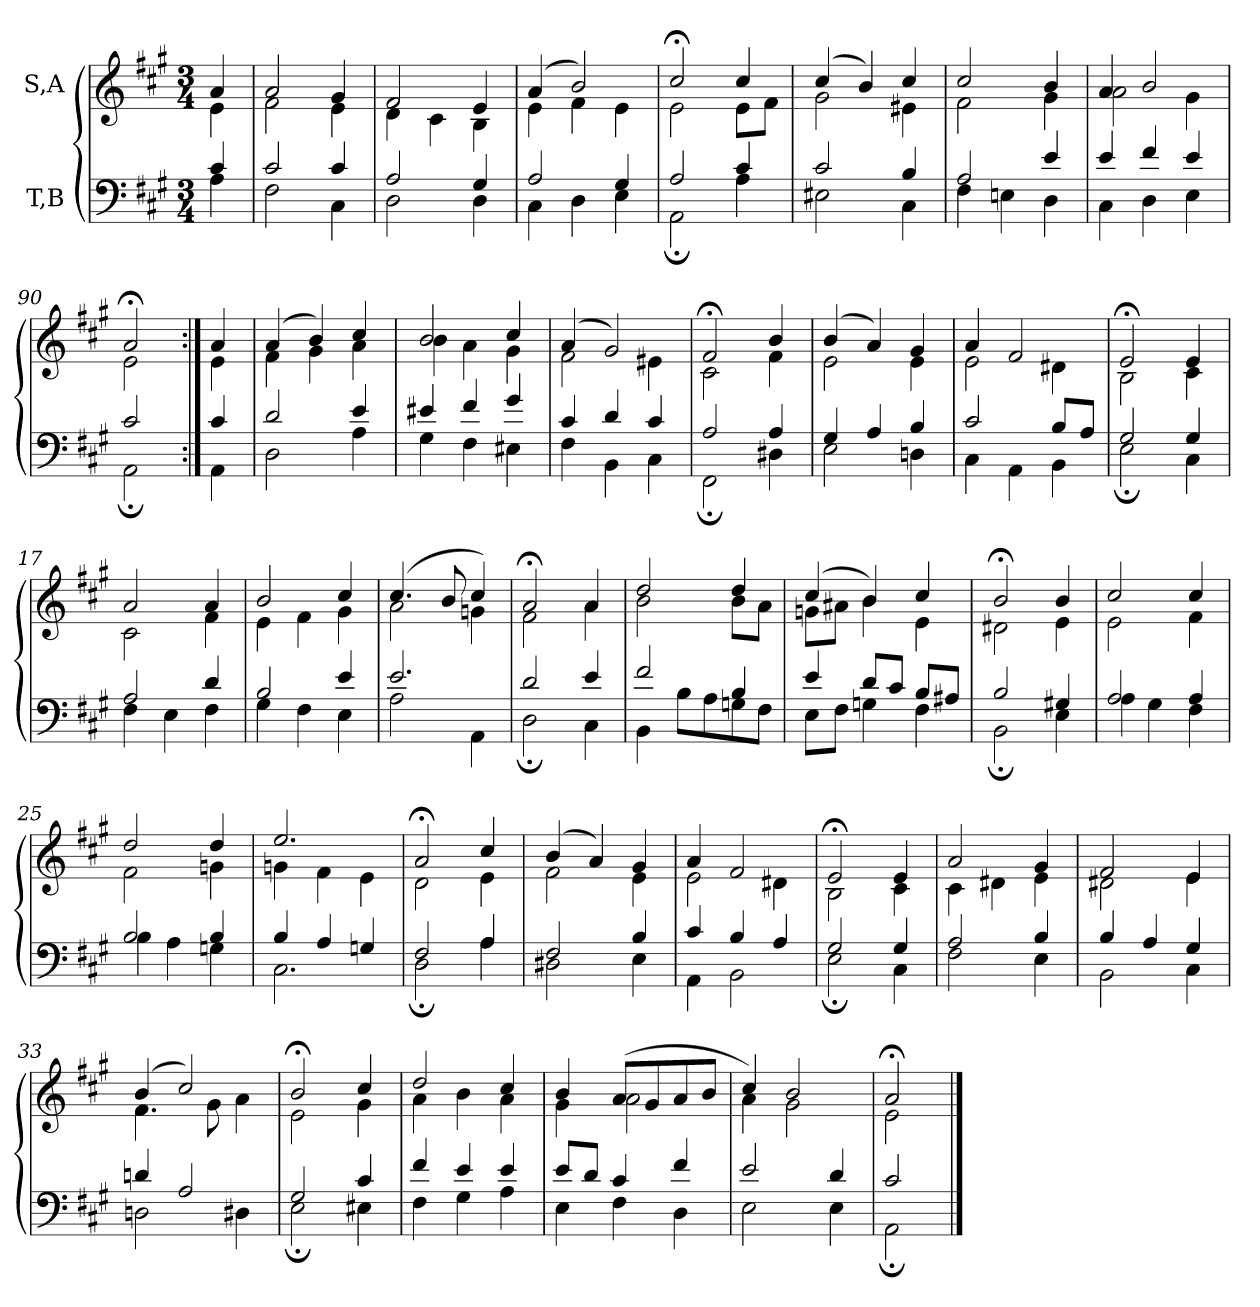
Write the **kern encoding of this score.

**kern	**kern
*part2	*part1
*staff2	*staff1
*I"T,B	*I"S,A
*clefF4	*clefG2
*k[f#c#g#]	*k[f#c#g#]
*M3/4	*M3/4
=	=
*^	*^
4c#	4A	4a	4e
=1	=1	=1	=1
2c#	2F#	2a	2f#
4c#	4C#	4g#	4e
=2	=2	=2	=2
2A	2D	2f#	4d
.	.	.	4c#
4G#	4D	4e	4B
=3	=3	=3	=3
2A	4C#	(>4a	4e
.	4D	2b)	4f#
4G#	4E	.	4e
=4	=4	=4	=4
2A	2AA;	2cc#;<	2e
4c#	4A	4cc#	8eL
.	.	.	8f#J
=5	=5	=5	=5
2c#	2E#X	(>4cc#	2g#
.	.	4b)	.
4B	4C#	4cc#	4e#X
=6	=6	=6	=6
2A	4F#	2cc#	2f#
.	4En	.	.
4e	4D	4b	4g#
=7	=7	=7	=7
4e	4C#	4a	2a
4f#	4D	2b	.
4e	4E	.	4g#
=90	=90	=90	=90
2c#	2AA;	2a;<	2e
=91:|!	=91:|!	=91:|!	=91:|!
4c#	4AA	4a	4e
=10	=10	=10	=10
2d	2D	(>4a	4f#
.	.	4b)	4g#
4e	4A	4cc#	4a
=11	=11	=11	=11
4e#X	4G#	2b	4b
4f#	4F#	.	4a
4g#	4E#X	4cc#	4g#
=12	=12	=12	=12
4c#	4F#	(>4a	2f#
4d	4BB	2g#)	.
4c#	4C#	.	4e#X
=13	=13	=13	=13
2A	2FF#;	2f#;<	2c#
4A	4D#X	4b	4f#
=14	=14	=14	=14
4G#	2E	(>4b	2e
4A	.	4a)	.
4B	4Dn	4g#	4e
=15	=15	=15	=15
2c#	4C#	4a	2e
.	4AA	2f#	.
8BL	4BB	.	4d#X
8AJ	.	.	.
=16	=16	=16	=16
2G#	2E;	2e;<	2B
4G#	4C#	4e	4c#
=17	=17	=17	=17
2A	4F#	2a	2c#
.	4E	.	.
4d	4F#	4a	4f#
=18	=18	=18	=18
2B	4G#	2b	4e
.	4F#	.	4f#
4e	4E	4cc#	4g#
=19	=19	=19	=19
2.e	2A	(>4.cc#	2a
.	.	8b	.
.	4AA	4cc#)	4gn
=20	=20	=20	=20
2d	2D;	2a;<	2f#
4e	4C#	4a	4a
=21	=21	=21	=21
2f#	4BB	2dd	2b
.	8BL	.	.
.	8A	.	.
4B	8Gn	4dd	8bL
.	8F#J	.	8aJ
=22	=22	=22	=22
4e	8EL	(>4cc#	8gnL
.	8F#J	.	8a#XJ
8dL	4Gn	4b)	4b
8c#J	.	.	.
8BL	4F#	4cc#	4e
8A#XJ	.	.	.
=23	=23	=23	=23
2B	2BB;	2b;<	2d#X
4G#X	4E	4b	4e
=24	=24	=24	=24
2A	4A	2cc#	2e
.	4G#	.	.
4A	4F#	4cc#	4f#
=25	=25	=25	=25
2B	4B	2dd	2f#
.	4A	.	.
4B	4Gn	4dd	4gn
=26	=26	=26	=26
4B	2.C#	2.ee	4gn
4A	.	.	4f#
4Gn	.	.	4e
=27	=27	=27	=27
2F#	2D;	2a;<	2d
4A	4A	4cc#	4e
=28	=28	=28	=28
2F#	2D#X	(>4b	2f#
.	.	4a)	.
4B	4E	4g#	4e
=29	=29	=29	=29
4c#	4AA	4a	2e
4B	2BB	2f#	.
4A	.	.	4d#X
=30	=30	=30	=30
2G#	2E;	2e;<	2B
4G#	4C#	4e	4c#
=31	=31	=31	=31
2A	2F#	2a	4c#
.	.	.	4d#X
4B	4E	4g#	4e
=32	=32	=32	=32
4B	2BB	2f#	2d#X
4A	.	.	.
4G#	4C#	4e	4e
=33	=33	=33	=33
4dn	2Dn	(>4b	4.f#
2A	.	2cc#)	.
.	.	.	8g#
.	4D#X	.	4a
=34	=34	=34	=34
2G#	2E;	2b;<	2e
4c#	4E#X	4cc#	4g#
=35	=35	=35	=35
4f#	4F#	2dd	4a
4e	4G#	.	4b
4e	4A	4cc#	4a
=36	=36	=36	=36
8eL	4E	4b	4g#
8dJ	.	.	.
4c#	4F#	(>8aL	2a
.	.	8g#	.
4f#	4D	8a	.
.	.	8bJ	.
=37	=37	=37	=37
2e	2E	4cc#)	4a
.	.	2b	2g#
4d	4E	.	.
=120	=120	=120	=120
2c#	2AA;	2a;<	2e
*v	*v	*	*
*	*v	*v
==	==
*-	*-
